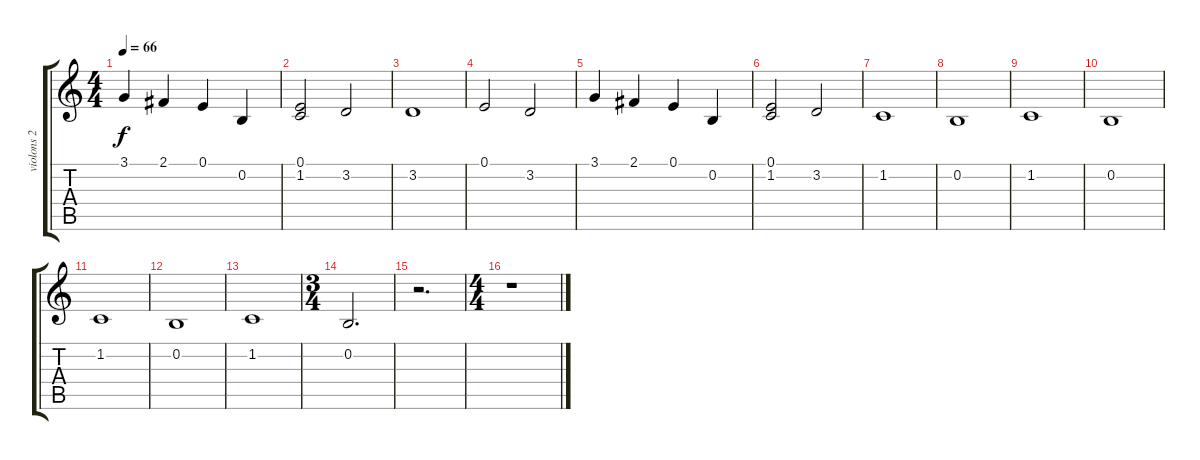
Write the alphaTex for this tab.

\track ("violons 2" "violons 2") {instrument stringensemble1}
\staff {score tabs}
\tuning (E4 B3 G3 D3 A2 E2) {hide}
\ts (4 4)
\tempo 66
\clef g2
\ks c
3.1.4{dy f} 2.1.4 0.1.4 0.2.4 |
(0.1 1.2).2 3.2.2 |
3.2.1 |
0.1.2 3.2.2 |
3.1.4 2.1.4 0.1.4 0.2.4 |
(0.1 1.2).2 3.2.2 |
1.2.1{volume 11} |
0.2.1{volume 10} |
1.2.1{volume 9} |
0.2.1 |
1.2.1 |
0.2.1 |
1.2.1{volume 9} |
\ts (3 4)
0.2.2{d volume 5} |
r.2{d} |
\ts (4 4)
r.1
